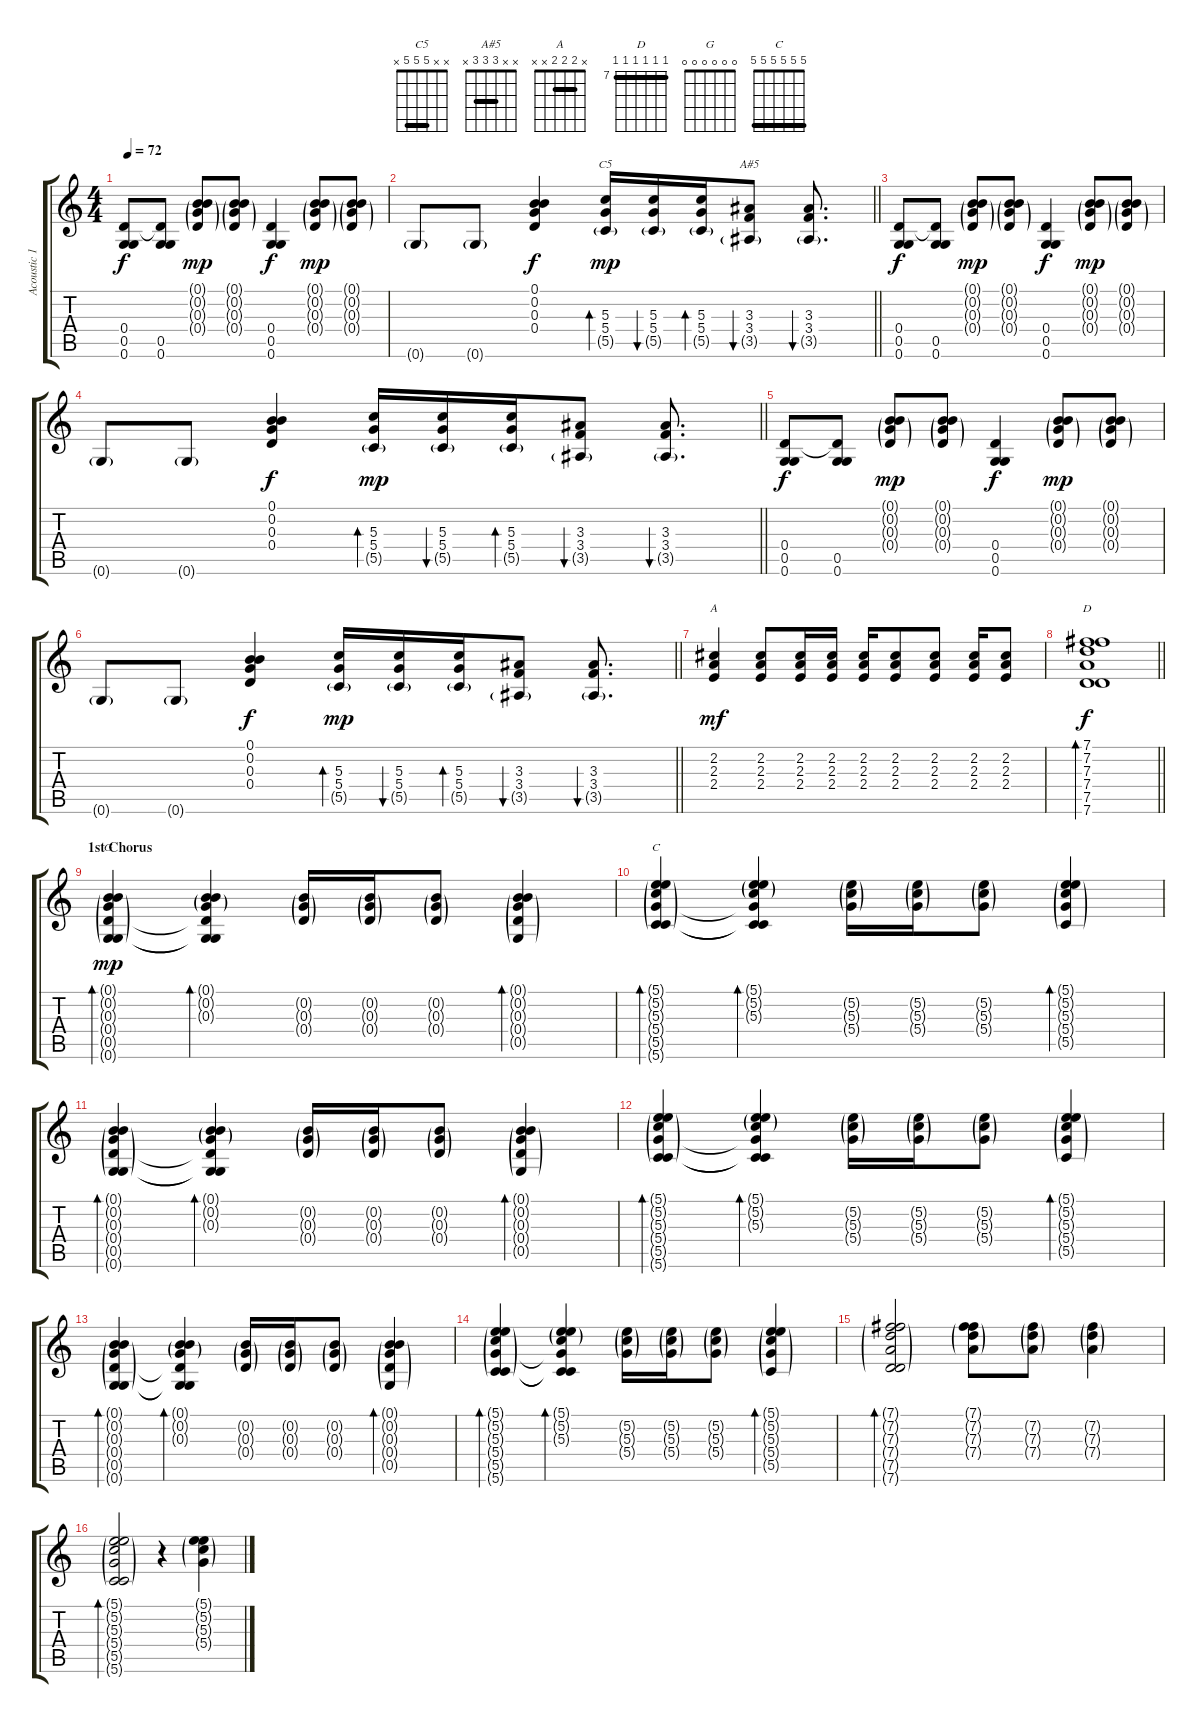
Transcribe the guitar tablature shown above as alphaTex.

\track ("Acoustic 1 (open G tuning)" "Acoustic 1") {instrument acousticguitarsteel}
\staff {score tabs}
\tuning (B3 B3 G3 D3 G2 G2) {hide}
\chord ("C5" x x 5 5 5 x) {barre 5}
\chord ("A#5" x x 3 3 3 x) {barre 3}
\chord ("A" x 2 2 2 x x) {barre 2}
\chord ("D" 7 7 7 7 7 7) {firstfret 7 barre 7}
\chord ("G" 0 0 0 0 0 0)
\chord ("C" 5 5 5 5 5 5) {barre 5}
\ts (4 4)
\tempo 72
\clef g2
\ks c
(0.4 0.5 0.6).8{dy f} (0.4{t} 0.5 0.6).8 (0.1{g} 0.2{g} 0.3{g} 0.4{g}).8{dy mp} (0.1{g} 0.2{g} 0.3{g} 0.4{g}).8 (0.4 0.5 0.6).4{dy f} (0.1{g} 0.2{g} 0.3{g} 0.4{g}).8{dy mp} (0.1{g} 0.2{g} 0.3{g} 0.4{g}).8 |
\barLineRight lightlight
0.6{g}.8 0.6{g}.8 (0.1 0.2 0.3 0.4).4{dy f} (5.3 5.4 5.5{g}).16{bd 120 ch "C5" dy mp} (5.3 5.4 5.5{g}).16{bu 120} (5.3 5.4 5.5{g}).16{bd 120} (3.3 3.4 3.5{g}).8{bu 120 ch "A#5"} (3.3 3.4 3.5{g}).8{d bu 120} |
(0.4 0.5 0.6).8{dy f} (0.4{t} 0.5 0.6).8 (0.1{g} 0.2{g} 0.3{g} 0.4{g}).8{dy mp} (0.1{g} 0.2{g} 0.3{g} 0.4{g}).8 (0.4 0.5 0.6).4{dy f} (0.1{g} 0.2{g} 0.3{g} 0.4{g}).8{dy mp} (0.1{g} 0.2{g} 0.3{g} 0.4{g}).8 |
\barLineRight lightlight
0.6{g}.8 0.6{g}.8 (0.1 0.2 0.3 0.4).4{dy f} (5.3 5.4 5.5{g}).16{bd 120 dy mp} (5.3 5.4 5.5{g}).16{bu 120} (5.3 5.4 5.5{g}).16{bd 120} (3.3 3.4 3.5{g}).8{bu 120} (3.3 3.4 3.5{g}).8{d bu 120} |
(0.4 0.5 0.6).8{dy f} (0.4{t} 0.5 0.6).8 (0.1{g} 0.2{g} 0.3{g} 0.4{g}).8{dy mp} (0.1{g} 0.2{g} 0.3{g} 0.4{g}).8 (0.4 0.5 0.6).4{dy f} (0.1{g} 0.2{g} 0.3{g} 0.4{g}).8{dy mp} (0.1{g} 0.2{g} 0.3{g} 0.4{g}).8 |
\barLineRight lightlight
0.6{g}.8 0.6{g}.8 (0.1 0.2 0.3 0.4).4{dy f} (5.3 5.4 5.5{g}).16{bd 120 dy mp} (5.3 5.4 5.5{g}).16{bu 120} (5.3 5.4 5.5{g}).16{bd 120} (3.3 3.4 3.5{g}).8{bu 120} (3.3 3.4 3.5{g}).8{d bu 120} |
(2.2 2.3 2.4).4{ch "A" dy mf} (2.2 2.3 2.4).8 (2.2 2.3 2.4).16 (2.2 2.3 2.4).16 (2.2 2.3 2.4).16 (2.2 2.3 2.4).8 (2.2 2.3 2.4).8 (2.2 2.3 2.4).16 (2.2 2.3 2.4).8 |
\barLineRight lightlight
(7.1 7.2 7.3 7.4 7.5 7.6).1{bd 60 ch "D" dy f} |
\section ("" "1st Chorus")
(0.1{g} 0.2{g} 0.3{g} 0.4{g} 0.5{g} 0.6{g}).4{bd 120 ch "G" dy mp} (0.1{g} 0.2{g} 0.3{g} 0.4{t} 0.5{t} 0.6{t}).4{bd 120} (0.2{g} 0.3{g} 0.4{g}).16 (0.2{g} 0.3{g} 0.4{g}).16 (0.2{g} 0.3{g} 0.4{g}).8 (0.1{g} 0.2{g} 0.3{g} 0.4{g} 0.5{g}).4{bd 120} |
(5.1{g} 5.2{g} 5.3{g} 5.4{g} 5.5{g} 5.6{g}).4{bd 120 ch "C"} (5.1{g} 5.2{g} 5.3{g} 5.4{t} 5.5{t} 5.6{t}).4{bd 120} (5.2{g} 5.3{g} 5.4{g}).16 (5.2{g} 5.3{g} 5.4{g}).16 (5.2{g} 5.3{g} 5.4{g}).8 (5.1{g} 5.2{g} 5.3{g} 5.4{g} 5.5{g}).4{bd 120} |
(0.1{g} 0.2{g} 0.3{g} 0.4{g} 0.5{g} 0.6{g}).4{bd 120} (0.1{g} 0.2{g} 0.3{g} 0.4{t} 0.5{t} 0.6{t}).4{bd 120} (0.2{g} 0.3{g} 0.4{g}).16 (0.2{g} 0.3{g} 0.4{g}).16 (0.2{g} 0.3{g} 0.4{g}).8 (0.1{g} 0.2{g} 0.3{g} 0.4{g} 0.5{g}).4{bd 120} |
(5.1{g} 5.2{g} 5.3{g} 5.4{g} 5.5{g} 5.6{g}).4{bd 120} (5.1{g} 5.2{g} 5.3{g} 5.4{t} 5.5{t} 5.6{t}).4{bd 120} (5.2{g} 5.3{g} 5.4{g}).16 (5.2{g} 5.3{g} 5.4{g}).16 (5.2{g} 5.3{g} 5.4{g}).8 (5.1{g} 5.2{g} 5.3{g} 5.4{g} 5.5{g}).4{bd 120} |
(0.1{g} 0.2{g} 0.3{g} 0.4{g} 0.5{g} 0.6{g}).4{bd 120} (0.1{g} 0.2{g} 0.3{g} 0.4{t} 0.5{t} 0.6{t}).4{bd 120} (0.2{g} 0.3{g} 0.4{g}).16 (0.2{g} 0.3{g} 0.4{g}).16 (0.2{g} 0.3{g} 0.4{g}).8 (0.1{g} 0.2{g} 0.3{g} 0.4{g} 0.5{g}).4{bd 120} |
(5.1{g} 5.2{g} 5.3{g} 5.4{g} 5.5{g} 5.6{g}).4{bd 120} (5.1{g} 5.2{g} 5.3{g} 5.4{t} 5.5{t} 5.6{t}).4{bd 120} (5.2{g} 5.3{g} 5.4{g}).16 (5.2{g} 5.3{g} 5.4{g}).16 (5.2{g} 5.3{g} 5.4{g}).8 (5.1{g} 5.2{g} 5.3{g} 5.4{g} 5.5{g}).4{bd 120} |
(7.1{g} 7.2{g} 7.3{g} 7.4{g} 7.5{g} 7.6{g}).2{bd 240} (7.1{g} 7.2{g} 7.3{g} 7.4{g}).8 (7.2{g} 7.3{g} 7.4{g}).8 (7.2{g} 7.3{g} 7.4{g}).4 |
(5.1{g} 5.2{g} 5.3{g} 5.4{g} 5.5{g} 5.6{g}).2{bd 240} r.4 (5.1{g} 5.2{g} 5.3{g} 5.4{g}).4
